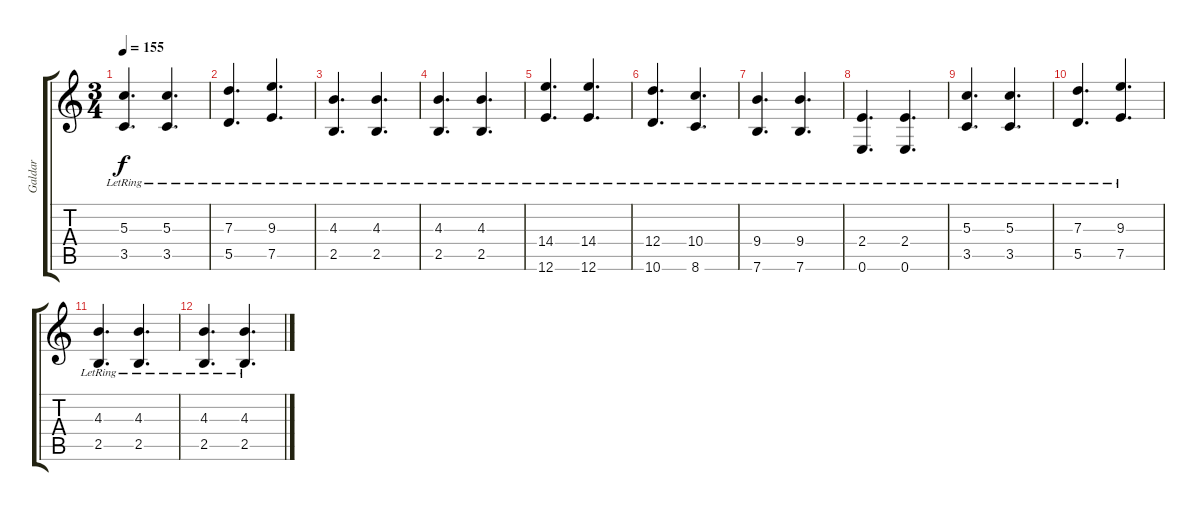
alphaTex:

\track ("Galdar" "Galdar") {instrument acousticguitarnylon}
\staff {score tabs}
\tuning (E4 B3 G3 D3 A2 E2) {hide}
\ts (3 4)
\tempo 155
\clef g2
\ks c
(5.3{lr} 3.5{lr}).4{d dy f} (5.3{lr} 3.5{lr}).4{d} |
(7.3{lr} 5.5{lr}).4{d} (9.3{lr} 7.5{lr}).4{d} |
(4.3{lr} 2.5{lr}).4{d} (4.3{lr} 2.5{lr}).4{d} |
(4.3{lr} 2.5{lr}).4{d} (4.3{lr} 2.5{lr}).4{d} |
(14.4{lr} 12.6{lr}).4{d} (14.4{lr} 12.6{lr}).4{d} |
(12.4{lr} 10.6{lr}).4{d} (10.4{lr} 8.6{lr}).4{d} |
(9.4{lr} 7.6{lr}).4{d} (9.4{lr} 7.6{lr}).4{d} |
(2.4{lr} 0.6{lr}).4{d} (2.4{lr} 0.6{lr}).4{d} |
(5.3{lr} 3.5{lr}).4{d} (5.3{lr} 3.5{lr}).4{d} |
(7.3{lr} 5.5{lr}).4{d} (9.3{lr} 7.5{lr}).4{d} |
(4.3{lr} 2.5{lr}).4{d} (4.3{lr} 2.5{lr}).4{d} |
(4.3{lr} 2.5{lr}).4{d} (4.3{lr} 2.5{lr}).4{d}
